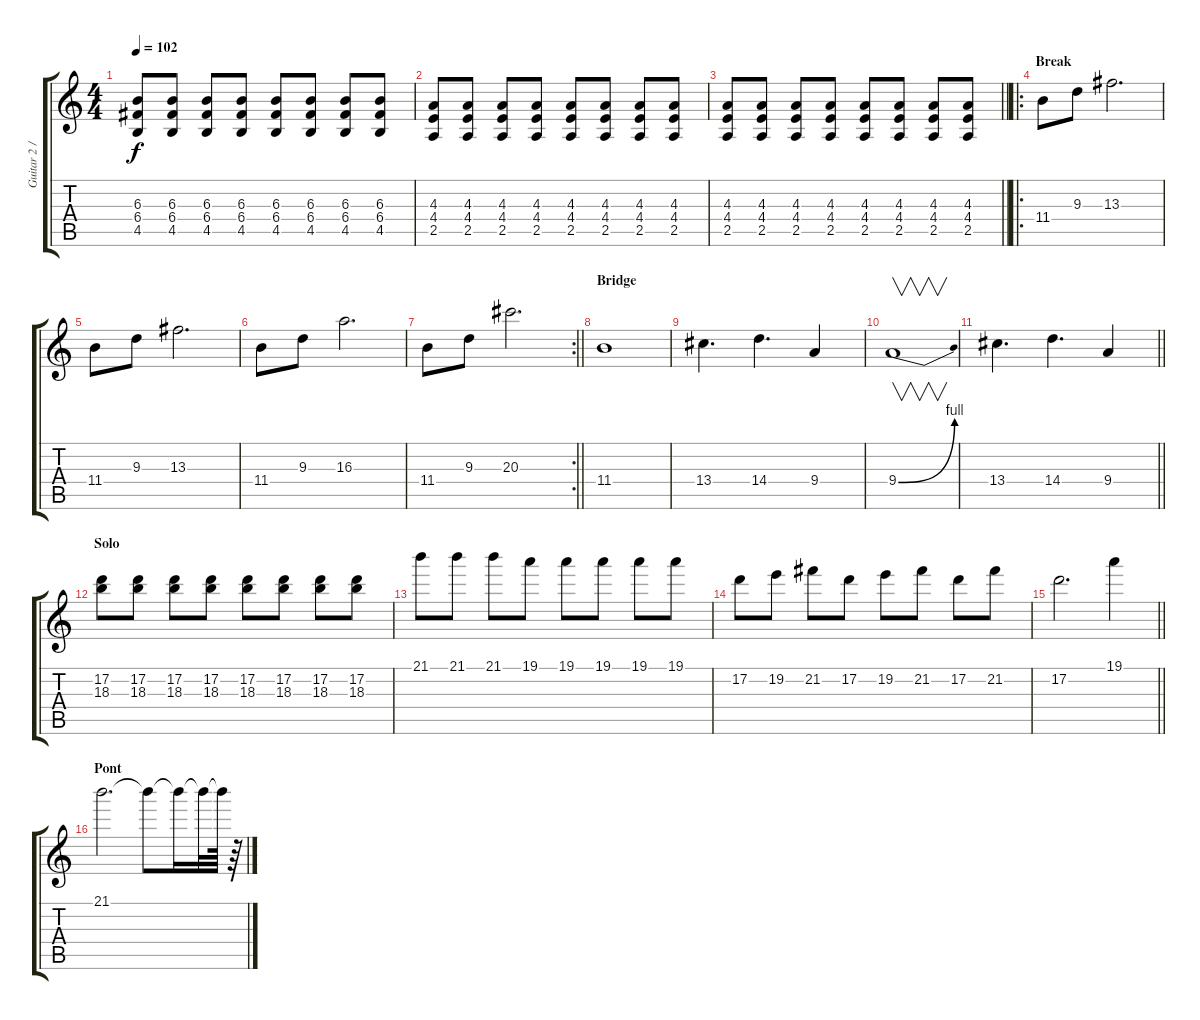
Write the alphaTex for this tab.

\track ("Guitar 2 / Lead" "Guitar 2 /") {instrument distortionguitar}
\staff {score tabs}
\tuning (D4 A3 F3 C3 G2 C2) {hide}
\ts (4 4)
\tempo 102
\clef g2
\ks c
(6.3 6.4 4.5).8{dy f} (6.3 6.4 4.5).8 (6.3 6.4 4.5).8 (6.3 6.4 4.5).8 (6.3 6.4 4.5).8 (6.3 6.4 4.5).8 (6.3 6.4 4.5).8 (6.3 6.4 4.5).8 |
(4.3 4.4 2.5).8 (4.3 4.4 2.5).8 (4.3 4.4 2.5).8 (4.3 4.4 2.5).8 (4.3 4.4 2.5).8 (4.3 4.4 2.5).8 (4.3 4.4 2.5).8 (4.3 4.4 2.5).8 |
\barLineRight lightlight
(4.3 4.4 2.5).8 (4.3 4.4 2.5).8 (4.3 4.4 2.5).8 (4.3 4.4 2.5).8 (4.3 4.4 2.5).8 (4.3 4.4 2.5).8 (4.3 4.4 2.5).8 (4.3 4.4 2.5).8 |
\ro
\section ("" "Break")
11.4.8 9.3.8 13.3.2{d} |
11.4.8 9.3.8 13.3.2{d} |
11.4.8 9.3.8 16.3.2{d} |
\rc 2
\barLineRight lightlight
11.4.8 9.3.8 20.3.2{d} |
\section ("" "Bridge")
11.4.1 |
13.4.4{d} 14.4.4{d} 9.4.4 |
9.4{be (bend 0 0 60 4)}.1{v} |
\barLineRight lightlight
13.4.4{d} 14.4.4{d} 9.4.4 |
\section ("" "Solo")
(17.2 18.3).8 (17.2 18.3).8 (17.2 18.3).8 (17.2 18.3).8 (17.2 18.3).8 (17.2 18.3).8 (17.2 18.3).8 (17.2 18.3).8 |
21.1.8 21.1.8 21.1.8 19.1.8 19.1.8 19.1.8 19.1.8 19.1.8 |
17.2.8 19.2.8 21.2.8 17.2.8 19.2.8 21.2.8 17.2.8 21.2.8 |
\barLineRight lightlight
17.2.2{d} 19.1.4 |
\section ("" "Pont")
21.1.2{d} 21.1{t}.8 21.1{t}.16 21.1{t}.32 21.1{t}.64 r.64{volume 0}
